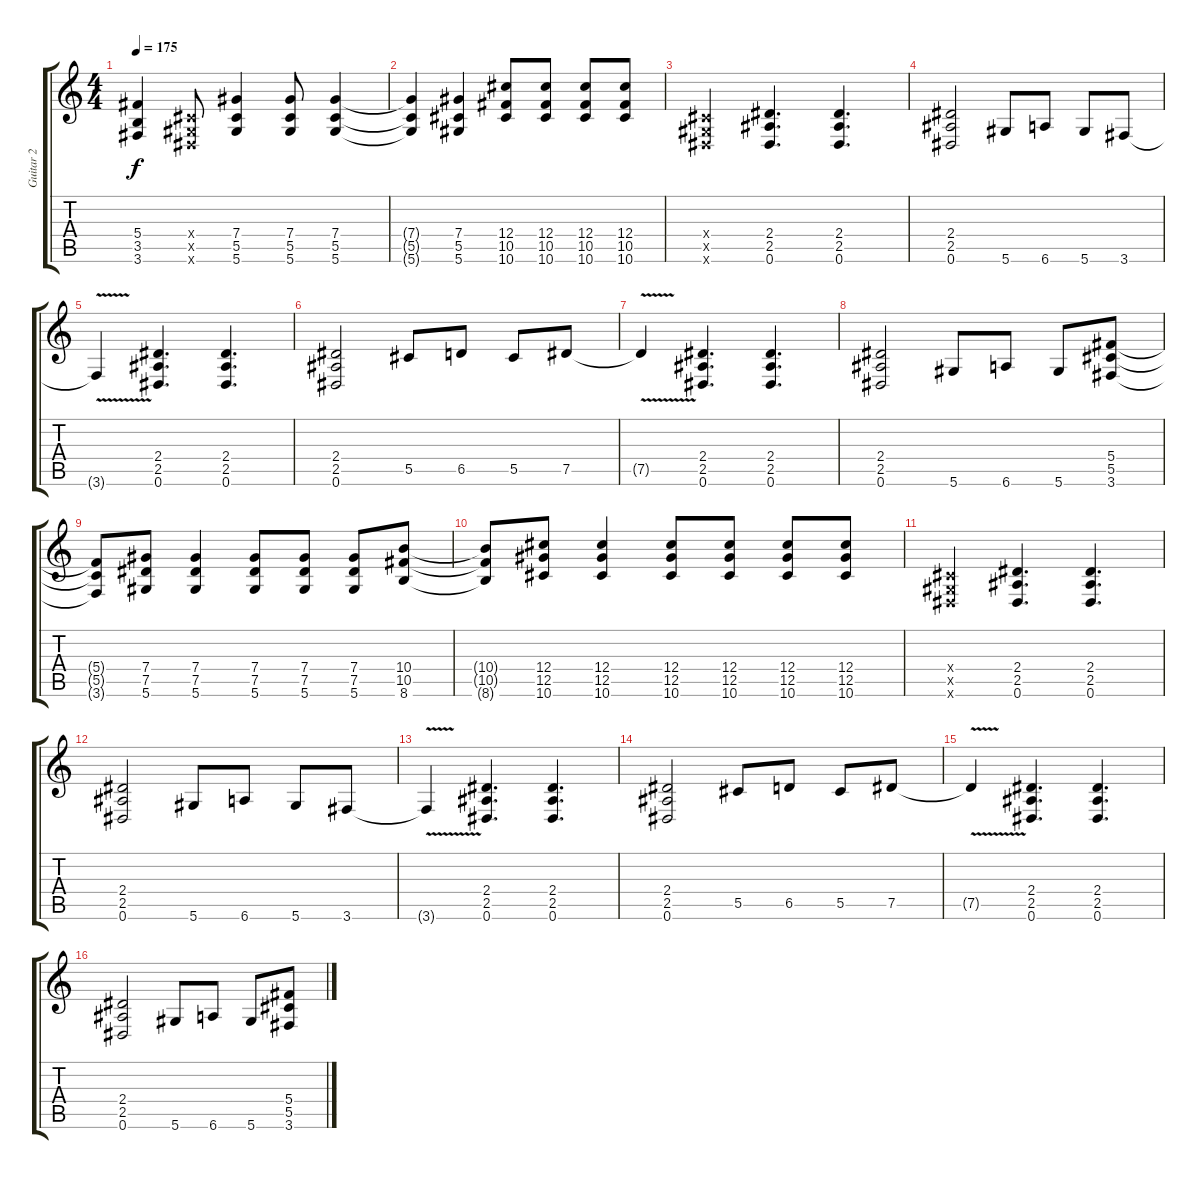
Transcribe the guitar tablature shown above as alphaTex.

\track ("Guitar 2" "Guitar 2") {instrument distortionguitar}
\staff {score tabs}
\tuning (Eb4 Bb3 Gb3 Db3 Ab2 Eb2) {hide}
\ts (4 4)
\tempo 175
\clef g2
\ks c
(5.4 3.5 3.6).4{dy f} (0.4{x} 0.5{x} 0.6{x}).8 (7.4 5.5 5.6).4 (7.4 5.5 5.6).8 (7.4 5.5 5.6).4 |
(7.4{t} 5.5{t} 5.6{t}).4 (7.4 5.5 5.6).4 (12.4 10.5 10.6).8 (12.4 10.5 10.6).8 (12.4 10.5 10.6).8 (12.4 10.5 10.6).8 |
(0.4{x} 0.5{x} 0.6{x}).4 (2.4 2.5 0.6).4{d} (2.4 2.5 0.6).4{d} |
(2.4 2.5 0.6).2 5.6.8 6.6.8 5.6.8 3.6.8 |
3.6{v t}.4 (2.4 2.5 0.6).4{d} (2.4 2.5 0.6).4{d} |
(2.4 2.5 0.6).2 5.5.8 6.5.8 5.5.8 7.5.8 |
7.5{v t}.4 (2.4 2.5 0.6).4{d} (2.4 2.5 0.6).4{d} |
(2.4 2.5 0.6).2 5.6.8 6.6.8 5.6.8 (5.4 5.5 3.6).8 |
(5.4{t} 5.5{t} 3.6{t}).8 (7.4 7.5 5.6).8 (7.4 7.5 5.6).4 (7.4 7.5 5.6).8 (7.4 7.5 5.6).8 (7.4 7.5 5.6).8 (10.4 10.5 8.6).8 |
(10.4{t} 10.5{t} 8.6{t}).8 (12.4 12.5 10.6).8 (12.4 12.5 10.6).4 (12.4 12.5 10.6).8 (12.4 12.5 10.6).8 (12.4 12.5 10.6).8 (12.4 12.5 10.6).8 |
(0.4{x} 0.5{x} 0.6{x}).4 (2.4 2.5 0.6).4{d} (2.4 2.5 0.6).4{d} |
(2.4 2.5 0.6).2 5.6.8 6.6.8 5.6.8 3.6.8 |
3.6{v t}.4 (2.4 2.5 0.6).4{d} (2.4 2.5 0.6).4{d} |
(2.4 2.5 0.6).2 5.5.8 6.5.8 5.5.8 7.5.8 |
7.5{v t}.4 (2.4 2.5 0.6).4{d} (2.4 2.5 0.6).4{d} |
(2.4 2.5 0.6).2 5.6.8 6.6.8 5.6.8 (5.4 5.5 3.6).8
